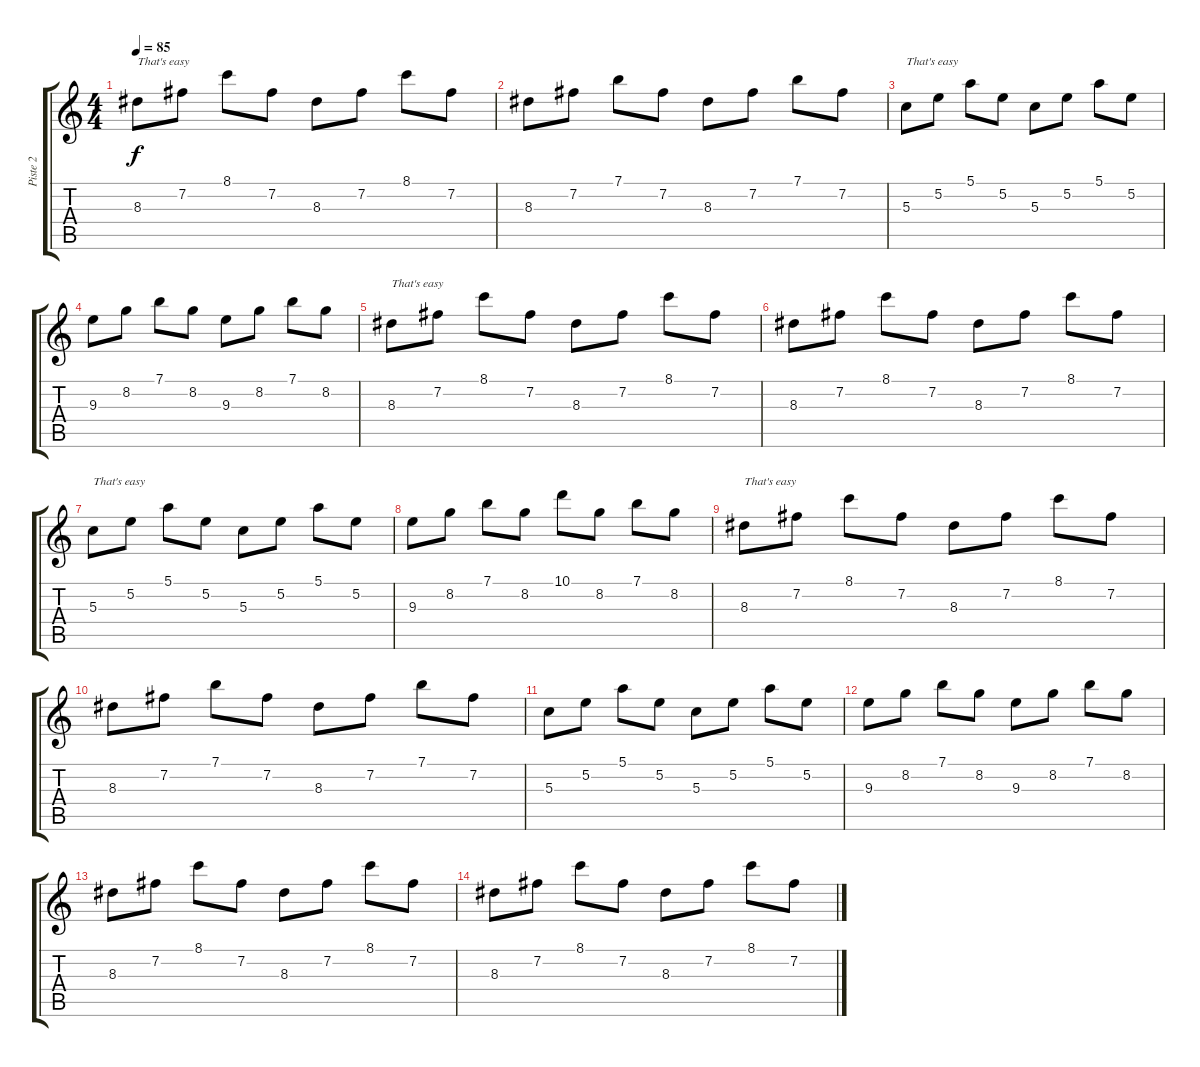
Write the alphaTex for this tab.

\track ("Piste 2" "Piste 2") {instrument acousticguitarnylon}
\staff {score tabs}
\tuning (E4 B3 G3 D3 A2 E2) {hide}
\ts (4 4)
\tempo 85
\clef g2
\ks c
8.3.8{txt "That's easy" dy f} 7.2.8 8.1.8 7.2.8 8.3.8 7.2.8 8.1.8 7.2.8 |
8.3.8 7.2.8 7.1.8 7.2.8 8.3.8 7.2.8 7.1.8 7.2.8 |
5.3.8{txt "That's easy"} 5.2.8 5.1.8 5.2.8 5.3.8 5.2.8 5.1.8 5.2.8 |
9.3.8 8.2.8 7.1.8 8.2.8 9.3.8 8.2.8 7.1.8 8.2.8 |
8.3.8{txt "That's easy"} 7.2.8 8.1.8 7.2.8 8.3.8 7.2.8 8.1.8 7.2.8 |
8.3.8 7.2.8 8.1.8 7.2.8 8.3.8 7.2.8 8.1.8 7.2.8 |
5.3.8{txt "That's easy"} 5.2.8 5.1.8 5.2.8 5.3.8 5.2.8 5.1.8 5.2.8 |
9.3.8 8.2.8 7.1.8 8.2.8 10.1.8 8.2.8 7.1.8 8.2.8 |
8.3.8{txt "That's easy"} 7.2.8 8.1.8 7.2.8 8.3.8 7.2.8 8.1.8 7.2.8 |
8.3.8 7.2.8 7.1.8 7.2.8 8.3.8 7.2.8 7.1.8 7.2.8 |
5.3.8 5.2.8 5.1.8 5.2.8 5.3.8 5.2.8 5.1.8 5.2.8 |
9.3.8 8.2.8 7.1.8 8.2.8 9.3.8 8.2.8 7.1.8 8.2.8 |
8.3.8 7.2.8 8.1.8 7.2.8 8.3.8 7.2.8 8.1.8 7.2.8 |
8.3.8 7.2.8 8.1.8 7.2.8 8.3.8 7.2.8 8.1.8 7.2.8
